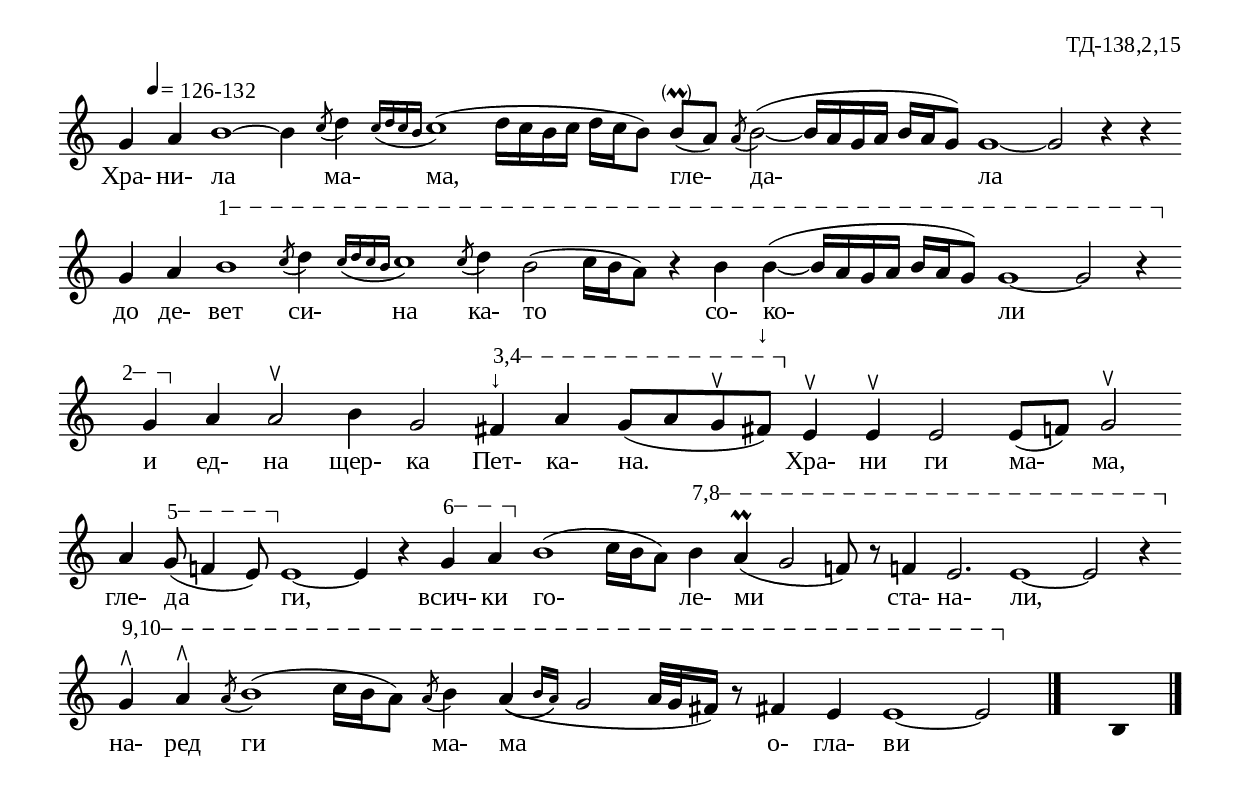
%{
td_138_2_15a
%}

\include "td-preamble.ly"
\include "Rhythm_marks.ly"

\score {
\relative c'' {
%%\tempo 4 = 126
\override Score.RehearsalMark #'self-alignment-X = #LEFT
\once \override Score.RehearsalMark #'X-offset = #8
  \rhythmMarkA \rhyMarkCdot #"126-132"
\cadenzaOn
\phrasingSlurDown
\parS
g4 a b1~ b4 \acciaccatura c8 d4 \acciaccatura { c16[ d c b] } c1( d16[ c b c] 
d[ c b8]) b-\parenthesize\prall([ a]) 
\acciaccatura a8 b2(~ b16[ a g a] b[ a g8]) g1~ g2 r4 r
\bar ""
g4 a 
\varA
b1\startTextSpan \acciaccatura c8 d4 \acciaccatura { c16[ d c b] } c1
\acciaccatura c8 d4 b2( c16[ b a8]) r4 b4 b(~ b16[ a g a] b[ a g8]) g1~ g2 
r4\stopTextSpan
\bar ""
\varB
s4\startTextSpan g4\stopTextSpan 
a a2^\ltoe b4 g2 
\varCD
fis4\startTextSpan^"↓" a g8[( a g^\ltoe fis!\stopTextSpan^"↓"]) 
e4^\ltoe e^\ltoe e2 e8[( f)] g2^\ltoe
\bar ""
a4
\varE
g8\startTextSpan( f!4 e8\stopTextSpan) 
e1~ e4 r 
\varF
g\startTextSpan a\stopTextSpan 
b1( c16[ b a8]) 
\varGH
b4\startTextSpan a\prall( g2 f!8) r f!4 e2. e1~ e2 r4\stopTextSpan
\bar ""
\varIJ
g4\startTextSpan^\rtoe a^\rtoe \acciaccatura a8 b1( c16[ b a8]) 
\acciaccatura a8 b4 
\afterGrace a4(\( { b16[ a]\) } g2 a32[ g fis16]) 
r8 fis!4 e e1~ e2\stopTextSpan
 \bar "|." 
s4 \fixB b \fixC
 \bar "|."  
}
\addlyrics { Хра- ни- ла ма- ма, гле- да- ла до де- вет си- на ка- то со- ко- ли
и ед- на щер- ка Пет- ка- на. Хра- ни ги ма- ма, гле- да ги, всич- ки го- ле- ми 
ста- на- ли, на- ред ги ма- ма о- гла- ви }
%
\layout {
   \context { 
	    \Staff \remove "Time_signature_engraver" } 
  indent = #0
  line-width = 190\mm
  ragged-right=##f
}
%
\midi { 
	\context {
		\Score tempoWholesPerMinute = #(ly:make-moment 126 4)
		}
	}
}
%
\header{
  opus = "ТД-138,2,15"
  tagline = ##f
}


